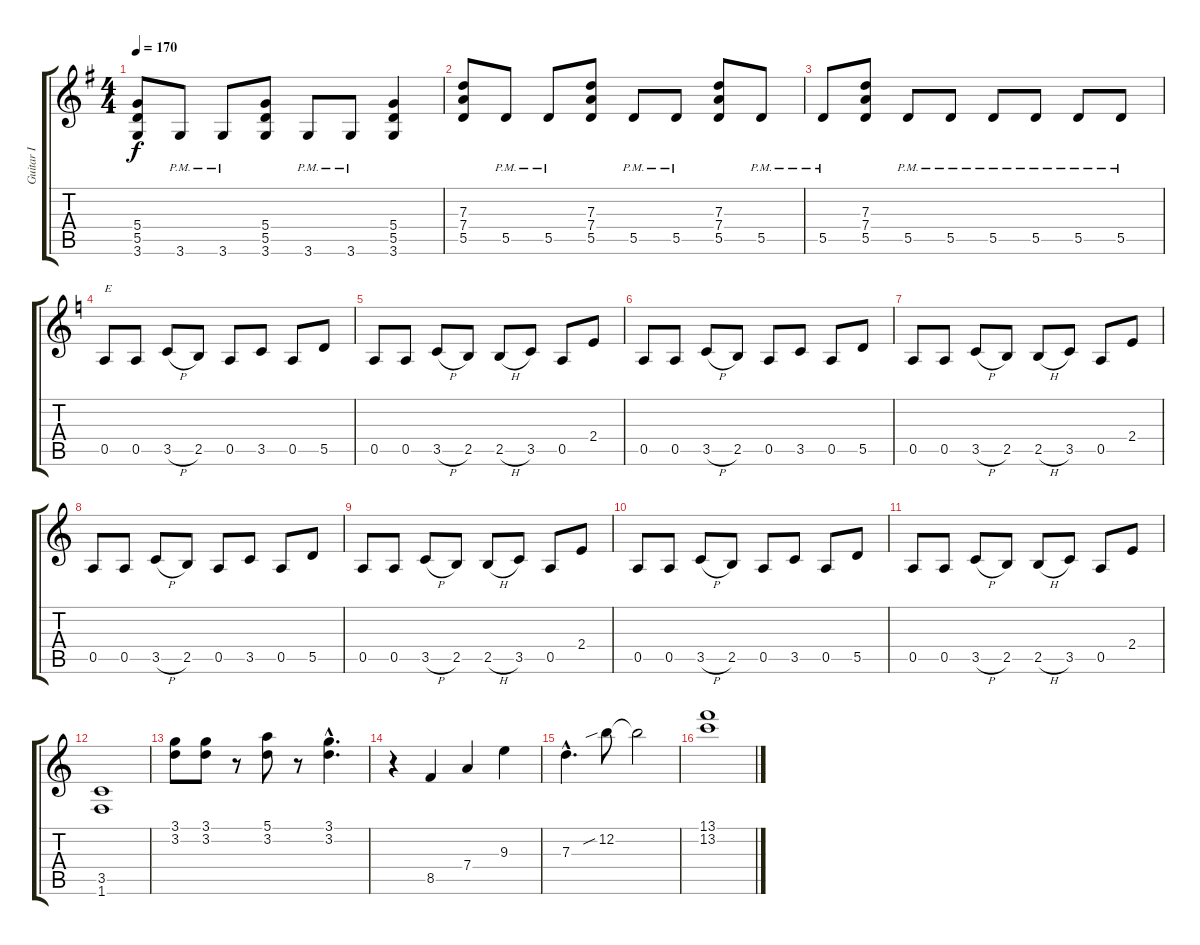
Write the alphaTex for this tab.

\track ("Guitar I" "Guitar I") {instrument overdrivenguitar}
\staff {score tabs}
\tuning (E4 B3 G3 D3 A2 E2) {hide}
\ts (4 4)
\tempo 170
\clef g2
\ks g
(5.4 5.5 3.6).8{dy f} 3.6{pm}.8 3.6{pm}.8 (5.4 5.5 3.6).8 3.6{pm}.8 3.6{pm}.8 (5.4 5.5 3.6).4 |
(7.3 7.4 5.5).8 5.5{pm}.8 5.5{pm}.8 (7.3 7.4 5.5).8 5.5{pm}.8 5.5{pm}.8 (7.3 7.4 5.5).8 5.5{pm}.8 |
5.5{pm}.8 (7.3 7.4 5.5).8 5.5{pm}.8 5.5{pm}.8 5.5{pm}.8 5.5{pm}.8 5.5{pm}.8 5.5{pm}.8 |
\ks c
0.5.8{txt "E"} 0.5.8 3.5{h}.8 2.5.8 0.5.8 3.5.8 0.5.8 5.5.8 |
0.5.8 0.5.8 3.5{h}.8 2.5.8 2.5{h}.8 3.5.8 0.5.8 2.4.8 |
0.5.8 0.5.8 3.5{h}.8 2.5.8 0.5.8 3.5.8 0.5.8 5.5.8 |
0.5.8 0.5.8 3.5{h}.8 2.5.8 2.5{h}.8 3.5.8 0.5.8 2.4.8 |
0.5.8 0.5.8 3.5{h}.8 2.5.8 0.5.8 3.5.8 0.5.8 5.5.8 |
0.5.8 0.5.8 3.5{h}.8 2.5.8 2.5{h}.8 3.5.8 0.5.8 2.4.8 |
0.5.8 0.5.8 3.5{h}.8 2.5.8 0.5.8 3.5.8 0.5.8 5.5.8 |
0.5.8 0.5.8 3.5{h}.8 2.5.8 2.5{h}.8 3.5.8 0.5.8 2.4.8 |
(3.5 1.6).1 |
(3.1 3.2).8 (3.1 3.2).8 r.8 (5.1 3.2).8 r.8 (3.1{hac} 3.2{hac}).4{d} |
r.4 8.5.4 7.4.4 9.3.4 |
7.3{hac}.4{d} 12.2{sib}.8 12.2{t}.2 |
(13.1 13.2).1
